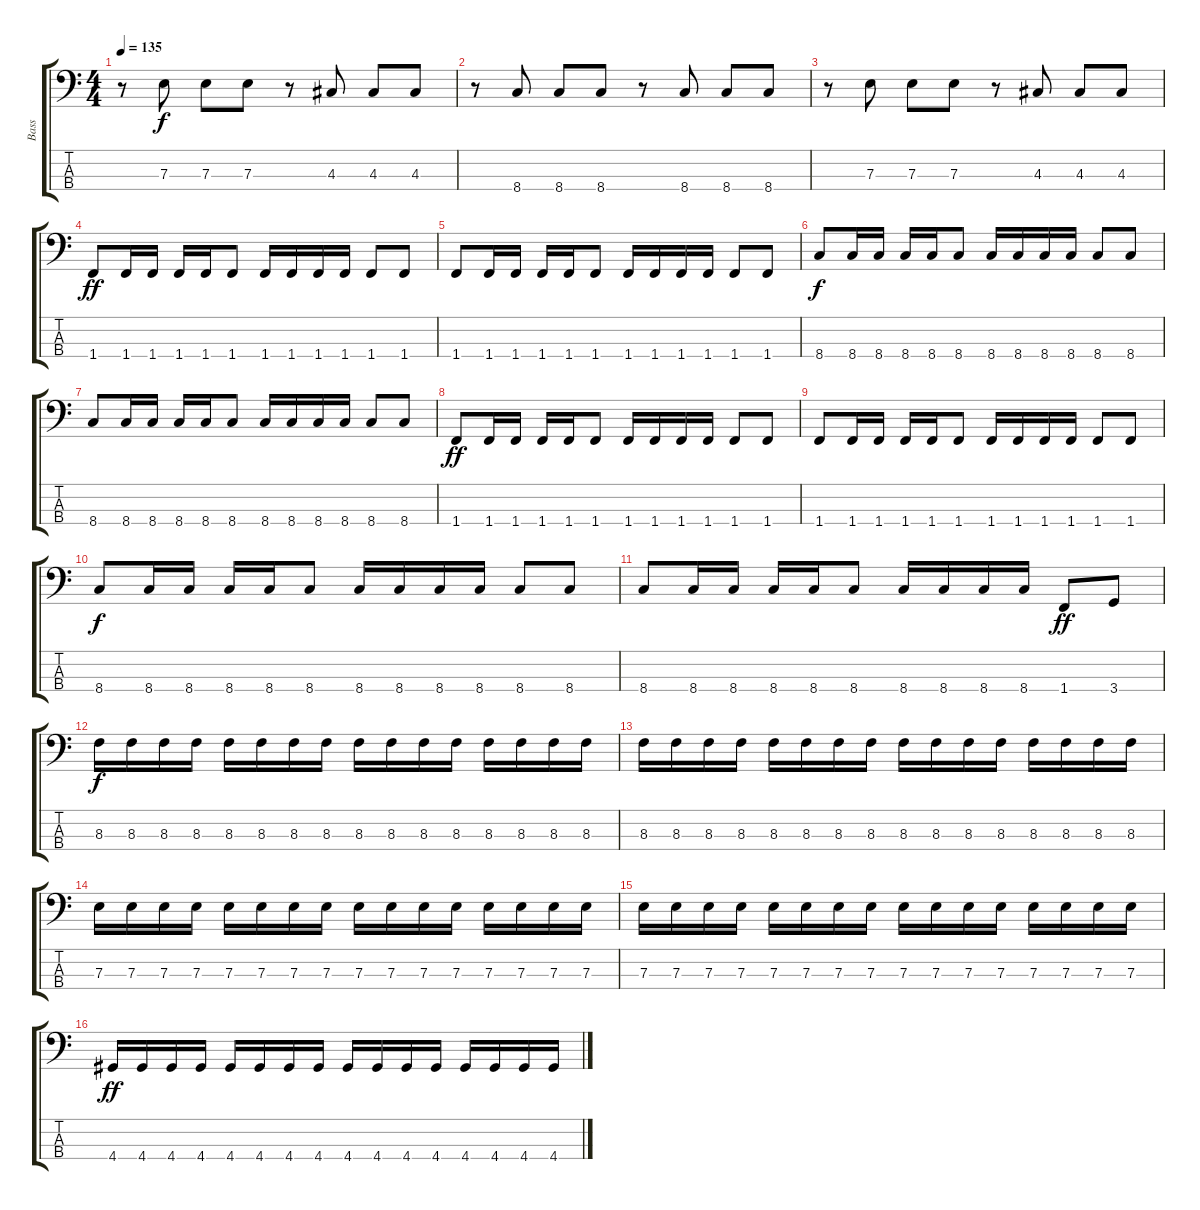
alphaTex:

\track ("Bass" "Bass") {instrument electricbasspick}
\staff {score tabs}
\tuning (G2 D2 A1 E1) {hide}
\ts (4 4)
\tempo 135
\clef f4
\ks c
r.8{dy f} 7.3.8 7.3.8 7.3.8 r.8 4.3.8 4.3.8 4.3.8 |
r.8 8.4.8 8.4.8 8.4.8 r.8 8.4.8 8.4.8 8.4.8 |
r.8 7.3.8 7.3.8 7.3.8 r.8 4.3.8 4.3.8 4.3.8 |
1.4.8{dy ff} 1.4.16 1.4.16 1.4.16 1.4.16 1.4.8 1.4.16 1.4.16 1.4.16 1.4.16 1.4.8 1.4.8 |
1.4.8 1.4.16 1.4.16 1.4.16 1.4.16 1.4.8 1.4.16 1.4.16 1.4.16 1.4.16 1.4.8 1.4.8 |
8.4.8{dy f} 8.4.16 8.4.16 8.4.16 8.4.16 8.4.8 8.4.16 8.4.16 8.4.16 8.4.16 8.4.8 8.4.8 |
8.4.8 8.4.16 8.4.16 8.4.16 8.4.16 8.4.8 8.4.16 8.4.16 8.4.16 8.4.16 8.4.8 8.4.8 |
1.4.8{dy ff} 1.4.16 1.4.16 1.4.16 1.4.16 1.4.8 1.4.16 1.4.16 1.4.16 1.4.16 1.4.8 1.4.8 |
1.4.8 1.4.16 1.4.16 1.4.16 1.4.16 1.4.8 1.4.16 1.4.16 1.4.16 1.4.16 1.4.8 1.4.8 |
8.4.8{dy f} 8.4.16 8.4.16 8.4.16 8.4.16 8.4.8 8.4.16 8.4.16 8.4.16 8.4.16 8.4.8 8.4.8 |
8.4.8 8.4.16 8.4.16 8.4.16 8.4.16 8.4.8 8.4.16 8.4.16 8.4.16 8.4.16 1.4.8{dy ff} 3.4.8 |
8.3.16{dy f} 8.3.16 8.3.16 8.3.16 8.3.16 8.3.16 8.3.16 8.3.16 8.3.16 8.3.16 8.3.16 8.3.16 8.3.16 8.3.16 8.3.16 8.3.16 |
8.3.16 8.3.16 8.3.16 8.3.16 8.3.16 8.3.16 8.3.16 8.3.16 8.3.16 8.3.16 8.3.16 8.3.16 8.3.16 8.3.16 8.3.16 8.3.16 |
7.3.16 7.3.16 7.3.16 7.3.16 7.3.16 7.3.16 7.3.16 7.3.16 7.3.16 7.3.16 7.3.16 7.3.16 7.3.16 7.3.16 7.3.16 7.3.16 |
7.3.16 7.3.16 7.3.16 7.3.16 7.3.16 7.3.16 7.3.16 7.3.16 7.3.16 7.3.16 7.3.16 7.3.16 7.3.16 7.3.16 7.3.16 7.3.16 |
4.4.16{dy ff} 4.4.16 4.4.16 4.4.16 4.4.16 4.4.16 4.4.16 4.4.16 4.4.16 4.4.16 4.4.16 4.4.16 4.4.16 4.4.16 4.4.16 4.4.16
